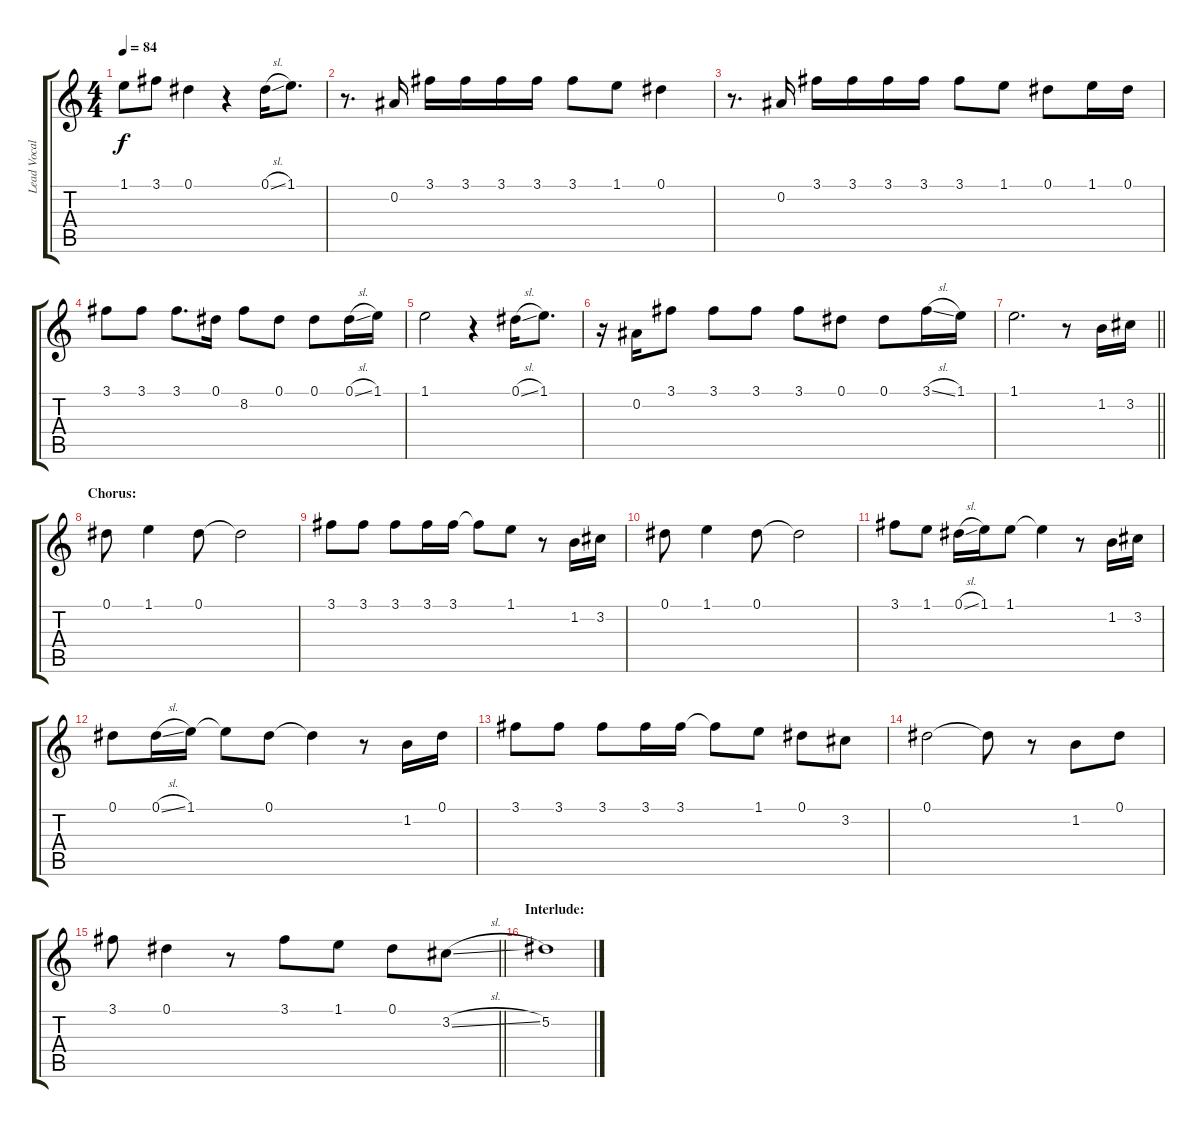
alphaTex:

\track ("Lead Vocals" "Lead Vocal") {instrument overdrivenguitar}
\staff {score tabs}
\tuning (Eb4 Bb3 Gb3 Db3 Ab2 Eb2) {hide}
\ts (4 4)
\tempo 84
\clef g2
\ks c
1.1.8{dy f} 3.1.8 0.1.4 r.4 0.1{sl}.16 1.1.8{d} |
r.8{d} 0.2.16 3.1.16 3.1.16 3.1.16 3.1.16 3.1.8 1.1.8 0.1.4 |
r.8{d} 0.2.16 3.1.16 3.1.16 3.1.16 3.1.16 3.1.8 1.1.8 0.1.8 1.1.16 0.1.16 |
3.1.8 3.1.8 3.1.8{d} 0.1.16 8.2.8 0.1.8 0.1.8 0.1{sl}.16 1.1.16 |
1.1.2 r.4 0.1{sl}.16 1.1.8{d} |
r.16 0.2.16 3.1.8 3.1.8 3.1.8 3.1.8 0.1.8 0.1.8 3.1{sl}.16 1.1.16 |
\barLineRight lightlight
1.1.2{d volume 11} r.8 1.2.16 3.2.16 |
\section ("" "Chorus:")
0.1.8 1.1.4 0.1.8 0.1{t}.2 |
3.1.8 3.1.8 3.1.8 3.1.16 3.1.16 3.1{t}.8 1.1.8 r.8 1.2.16 3.2.16 |
0.1.8 1.1.4 0.1.8 0.1{t}.2 |
3.1.8 1.1.8 0.1{sl}.16 1.1.16 1.1.8 1.1{t}.4 r.8 1.2.16 3.2.16 |
0.1.8 0.1{sl}.16 1.1.16 1.1{t}.8 0.1.8 0.1{t}.4 r.8 1.2.16 0.1.16 |
3.1.8 3.1.8 3.1.8 3.1.16 3.1.16 3.1{t}.8 1.1.8 0.1.8 3.2.8 |
0.1.2 0.1{t}.8 r.8 1.2.8 0.1.8 |
\barLineRight lightlight
3.1.8 0.1.4 r.8 3.1.8 1.1.8 0.1.8 3.2{sl}.8 |
\section ("" "Interlude:")
5.2{h}.1
